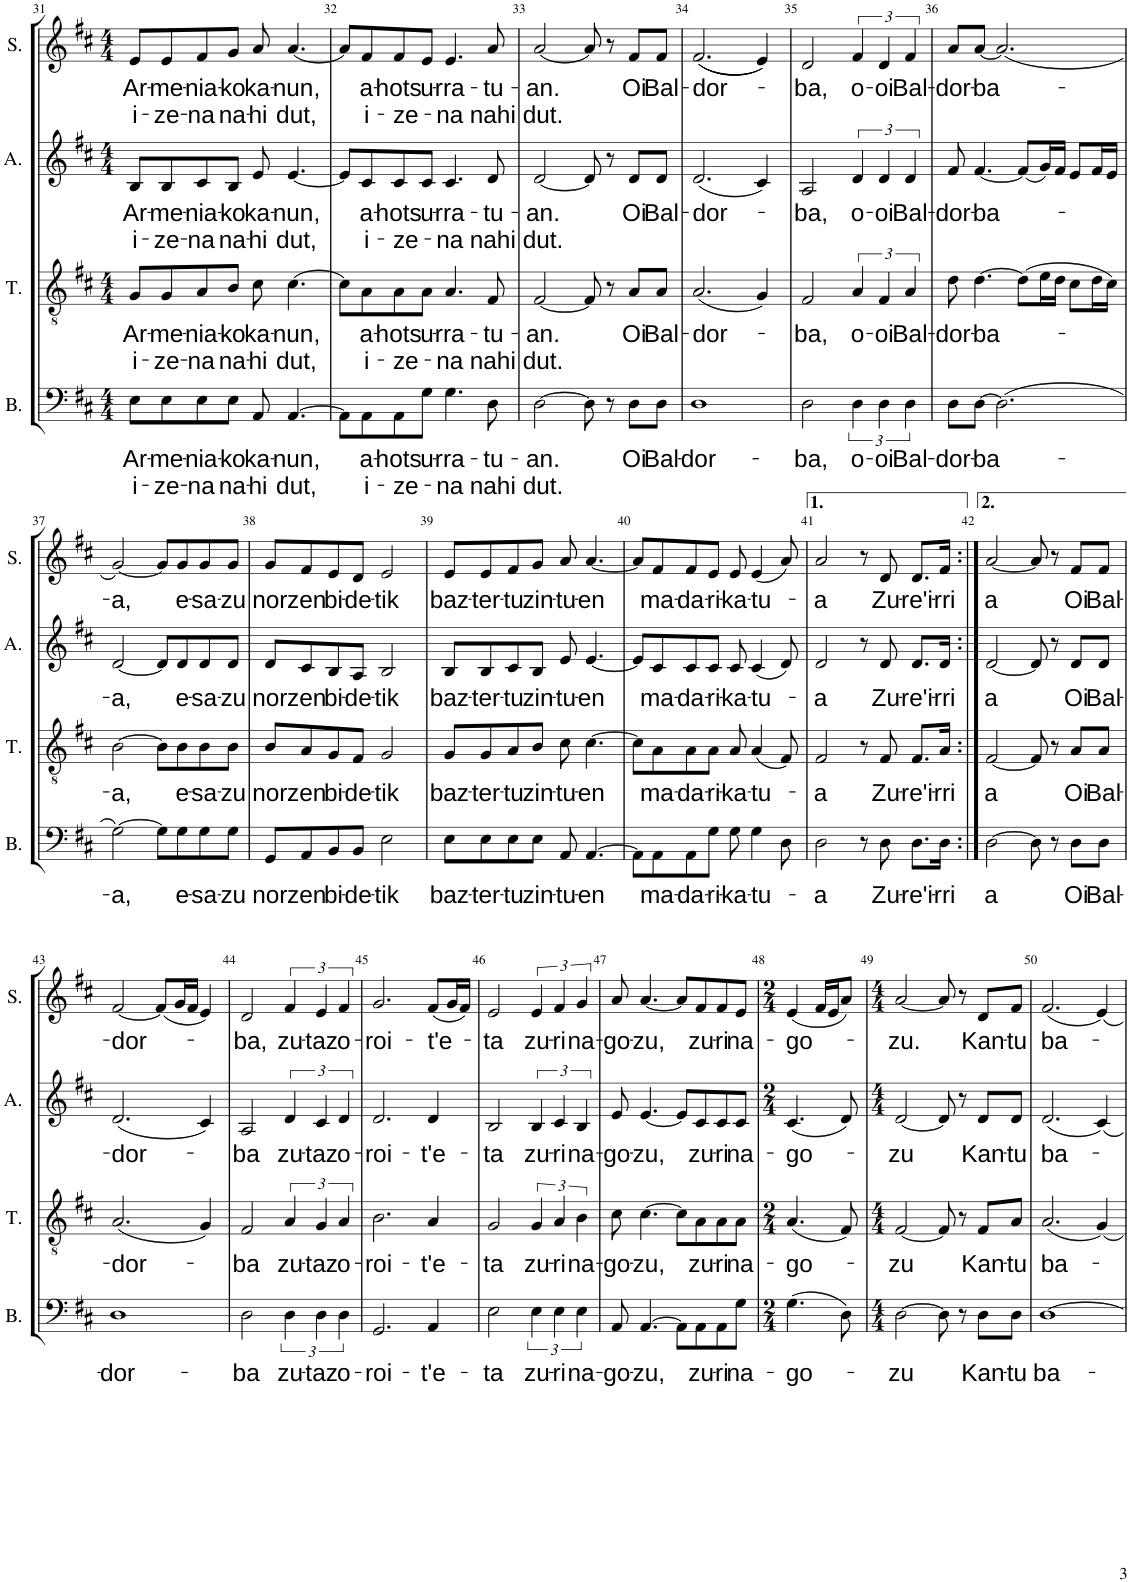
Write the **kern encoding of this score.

**kern	**text	**text	**kern	**text	**text	**kern	**text	**text	**kern	**text	**text
*part4	*part4	*part4	*part3	*part3	*part3	*part2	*part2	*part2	*part1	*part1	*part1
*staff4	*staff4	*staff4	*staff3	*staff3	*staff3	*staff2	*staff2	*staff2	*staff1	*staff1	*staff1
*I"Basse	*	*	*I"Tenor	*	*	*I"Alto	*	*	*I"Soprano	*	*
*I'B.	*	*	*I'T.	*	*	*I'A.	*	*	*I'S.	*	*
!!LO:PB:g=z
*clefF4	*	*	*clefGv2	*	*	*clefG2	*	*	*clefG2	*	*
*k[f#c#]	*	*	*k[f#c#]	*	*	*k[f#c#]	*	*	*k[f#c#]	*	*
*M4/4	*	*	*M4/4	*	*	*M4/4	*	*	*M4/4	*	*
=31	=31	=31	=31	=31	=31	=31	=31	=31	=31	=31	=31
!	!LO:LY:b	!LO:LY:b	!	!LO:LY:b	!LO:LY:b	!	!LO:LY:b	!LO:LY:b	!	!LO:LY:b	!LO:LY:b
8E\L	Ar-	i-	8G/L	Ar-	i-	8B/L	Ar-	i-	8e/L	Ar-	i-
!	!LO:LY:b	!LO:LY:b	!	!LO:LY:b	!LO:LY:b	!	!LO:LY:b	!LO:LY:b	!	!LO:LY:b	!LO:LY:b
8E\	-me-	-ze-	8G/	-me-	-ze-	8B/	-me-	-ze-	8e/	-me-	-ze-
!	!LO:LY:b	!LO:LY:b	!	!LO:LY:b	!LO:LY:b	!	!LO:LY:b	!LO:LY:b	!	!LO:LY:b	!LO:LY:b
8E\	-nia-	-na	8A/	-nia-	-na	8c#/	-nia-	-na	8f#/	-nia-	-na
!	!LO:LY:b	!LO:LY:b	!	!LO:LY:b	!LO:LY:b	!	!LO:LY:b	!LO:LY:b	!	!LO:LY:b	!LO:LY:b
8E\J	-ko	na-	8B/J	-ko	na-	8B/J	-ko	na-	8g/J	-ko	na-
!	!LO:LY:b	!LO:LY:b	!	!LO:LY:b	!LO:LY:b	!	!LO:LY:b	!LO:LY:b	!	!LO:LY:b	!LO:LY:b
8AA/	ka-	-hi	8c#\	ka-	-hi	8e/	ka-	-hi	8a/	ka-	-hi
!	!LO:LY:b	!LO:LY:b	!	!LO:LY:b	!LO:LY:b	!	!LO:LY:b	!LO:LY:b	!	!LO:LY:b	!LO:LY:b
[4.AA/	-nun,	dut,	[4.c#\	-nun,	dut,	[4.e/	-nun,	dut,	[4.a/	-nun,	dut,
=32	=32	=32	=32	=32	=32	=32	=32	=32	=32	=32	=32
8AA\L]	.	.	8c#\L]	.	.	8e/L]	.	.	8a/L]	.	.
!	!LO:LY:b	!LO:LY:b	!	!LO:LY:b	!LO:LY:b	!	!LO:LY:b	!LO:LY:b	!	!LO:LY:b	!LO:LY:b
8AA\	a-	i-	8A\	a-	i-	8c#/	a-	i-	8f#/	a-	i-
!	!LO:LY:b	!LO:LY:b	!	!LO:LY:b	!LO:LY:b	!	!LO:LY:b	!LO:LY:b	!	!LO:LY:b	!LO:LY:b
8AA\	-hots	-ze-	8A\	-hots	-ze-	8c#/	-hots	-ze-	8f#/	-hots	-ze-
!	!LO:LY:b	!	!	!LO:LY:b	!	!	!LO:LY:b	!	!	!LO:LY:b	!
8G\J	u-	.	8A\J	u-	.	8c#/J	u-	.	8e/J	u-	.
!	!LO:LY:b	!LO:LY:b	!	!LO:LY:b	!LO:LY:b	!	!LO:LY:b	!LO:LY:b	!	!LO:LY:b	!LO:LY:b
4.G\	-rra-	-na	4.A/	-rra-	-na	4.c#/	-rra-	-na	4.e/	-rra-	-na
!	!LO:LY:b	!LO:LY:b	!	!LO:LY:b	!LO:LY:b	!	!LO:LY:b	!LO:LY:b	!	!LO:LY:b	!LO:LY:b
8D\	-tu-	nahi	8F#/	-tu-	nahi	8d/	-tu-	nahi	8a/	-tu-	nahi
=33	=33	=33	=33	=33	=33	=33	=33	=33	=33	=33	=33
!	!LO:LY:b	!LO:LY:b	!	!LO:LY:b	!LO:LY:b	!	!LO:LY:b	!LO:LY:b	!	!LO:LY:b	!LO:LY:b
[2D\	-an.	dut.	[2F#/	-an.	dut.	[2d/	-an.	dut.	[2a/	-an.	dut.
8D\]	.	.	8F#/]	.	.	8d/]	.	.	8a/]	.	.
8r	.	.	8r	.	.	8r	.	.	8r	.	.
!	!LO:LY:b	!	!	!LO:LY:b	!	!	!LO:LY:b	!	!	!LO:LY:b	!
8D\L	Oi	.	8A/L	Oi	.	8d/L	Oi	.	8f#/L	Oi	.
!	!LO:LY:b	!	!	!LO:LY:b	!	!	!LO:LY:b	!	!	!LO:LY:b	!
8D\J	Bal-	.	8A/J	Bal-	.	8d/J	Bal-	.	8f#/J	Bal-	.
=34	=34	=34	=34	=34	=34	=34	=34	=34	=34	=34	=34
!	!LO:LY:b	!	!	!LO:LY:b	!	!	!LO:LY:b	!	!	!LO:LY:b	!
1D	-dor-	.	(2.A/	-dor-	.	(2.d/	-dor-	.	((2.f#/	-dor-	.
.	.	.	4G/)	.	.	4c#/)	.	.	4e/))	.	.
=35	=35	=35	=35	=35	=35	=35	=35	=35	=35	=35	=35
!	!LO:LY:b	!	!	!LO:LY:b	!	!	!LO:LY:b	!	!	!LO:LY:b	!
2D\	-ba,	.	2F#/	-ba,	.	2A/	-ba,	.	2d/	-ba,	.
!	!LO:LY:b	!	!	!LO:LY:b	!	!	!LO:LY:b	!	!	!LO:LY:b	!
6D\	o-	.	6A/	o-	.	6d/	o-	.	6f#/	o-	.
!	!LO:LY:b	!	!	!LO:LY:b	!	!	!LO:LY:b	!	!	!LO:LY:b	!
6D\	-oi	.	6F#/	-oi	.	6d/	-oi	.	6d/	-oi	.
!	!LO:LY:b	!	!	!LO:LY:b	!	!	!LO:LY:b	!	!	!LO:LY:b	!
6D\	Bal-	.	6A/	Bal-	.	6d/	Bal-	.	6f#/	Bal-	.
=36	=36	=36	=36	=36	=36	=36	=36	=36	=36	=36	=36
!	!LO:LY:b	!	!	!LO:LY:b	!	!	!LO:LY:b	!	!	!LO:LY:b	!
8D\L	-dor-	.	8d\	-dor-	.	8f#/	-dor-	.	8a/L	-dor-	.
!	!LO:LY:b	!	!	!LO:LY:b	!	!	!LO:LY:b	!	!	!LO:LY:b	!
[8D\J	-ba-	.	[4.d\	-ba-	.	[4.f#/	-ba-	.	[8a/J	-ba-	.
(2.D\]	.	.	.	.	.	.	.	.	(2.a/]	.	.
.	.	.	(8d\L]	.	.	(8f#/L]	.	.	.	.	.
.	.	.	16e\L	.	.	16g/L)	.	.	.	.	.
.	.	.	16d\JJ	.	.	16f#/JJ	.	.	.	.	.
.	.	.	8c#\L	.	.	8e/L	.	.	.	.	.
.	.	.	16d\L	.	.	16f#/L	.	.	.	.	.
.	.	.	16c#\JJ)	.	.	16e/JJ	.	.	.	.	.
!!LO:LB:g=z
=37	=37	=37	=37	=37	=37	=37	=37	=37	=37	=37	=37
!	!LO:LY:b	!	!	!LO:LY:b	!	!	!LO:LY:b	!	!	!LO:LY:b	!
[2G\)	-a,	.	[2B\	-a,	.	[2d/	-a,	.	[2g/)	-a,	.
8G\L]	.	.	8B\L]	.	.	8d/L]	.	.	8g/L]	.	.
!	!LO:LY:b	!	!	!LO:LY:b	!	!	!LO:LY:b	!	!	!LO:LY:b	!
8G\	e-	.	8B\	e-	.	8d/	e-	.	8g/	e-	.
!	!LO:LY:b	!	!	!LO:LY:b	!	!	!LO:LY:b	!	!	!LO:LY:b	!
8G\	-sa-	.	8B\	-sa-	.	8d/	-sa-	.	8g/	-sa-	.
!	!LO:LY:b	!	!	!LO:LY:b	!	!	!LO:LY:b	!	!	!LO:LY:b	!
8G\J	-zu	.	8B\J	-zu	.	8d/J	-zu	.	8g/J	-zu	.
=38	=38	=38	=38	=38	=38	=38	=38	=38	=38	=38	=38
!	!LO:LY:b	!	!	!LO:LY:b	!	!	!LO:LY:b	!	!	!LO:LY:b	!
8GG/L	nor	.	8B/L	nor	.	8d/L	nor	.	8g/L	nor	.
!	!LO:LY:b	!	!	!LO:LY:b	!	!	!LO:LY:b	!	!	!LO:LY:b	!
8AA/	zen	.	8A/	zen	.	8c#/	zen	.	8f#/	zen	.
!	!LO:LY:b	!	!	!LO:LY:b	!	!	!LO:LY:b	!	!	!LO:LY:b	!
8BB/	bi-	.	8G/	bi-	.	8B/	bi-	.	8e/	bi-	.
!	!LO:LY:b	!	!	!LO:LY:b	!	!	!LO:LY:b	!	!	!LO:LY:b	!
8BB/J	-de-	.	8F#/J	-de-	.	8A/J	-de-	.	8d/J	-de-	.
!	!LO:LY:b	!	!	!LO:LY:b	!	!	!LO:LY:b	!	!	!LO:LY:b	!
2E\	-tik	.	2G/	-tik	.	2B/	-tik	.	2e/	-tik	.
=39	=39	=39	=39	=39	=39	=39	=39	=39	=39	=39	=39
!	!LO:LY:b	!	!	!LO:LY:b	!	!	!LO:LY:b	!	!	!LO:LY:b	!
8E\L	baz-	.	8G/L	baz-	.	8B/L	baz-	.	8e/L	baz-	.
!	!LO:LY:b	!	!	!LO:LY:b	!	!	!LO:LY:b	!	!	!LO:LY:b	!
8E\	-ter-	.	8G/	-ter-	.	8B/	-ter-	.	8e/	-ter-	.
!	!LO:LY:b	!	!	!LO:LY:b	!	!	!LO:LY:b	!	!	!LO:LY:b	!
8E\	-tu	.	8A/	-tu	.	8c#/	-tu	.	8f#/	-tu	.
!	!LO:LY:b	!	!	!LO:LY:b	!	!	!LO:LY:b	!	!	!LO:LY:b	!
8E\J	zin-	.	8B/J	zin-	.	8B/J	zin-	.	8g/J	zin-	.
!	!LO:LY:b	!	!	!LO:LY:b	!	!	!LO:LY:b	!	!	!LO:LY:b	!
8AA/	-tu-	.	8c#\	-tu-	.	8e/	-tu-	.	8a/	-tu-	.
!	!LO:LY:b	!	!	!LO:LY:b	!	!	!LO:LY:b	!	!	!LO:LY:b	!
[4.AA/	-en	.	[4.c#\	-en	.	[4.e/	-en	.	[4.a/	-en	.
=40	=40	=40	=40	=40	=40	=40	=40	=40	=40	=40	=40
8AA\L]	.	.	8c#\L]	.	.	8e/L]	.	.	8a/L]	.	.
!	!LO:LY:b	!	!	!LO:LY:b	!	!	!LO:LY:b	!	!	!LO:LY:b	!
8AA\	ma-	.	8A\	ma-	.	8c#/	ma-	.	8f#/	ma-	.
!	!LO:LY:b	!	!	!LO:LY:b	!	!	!LO:LY:b	!	!	!LO:LY:b	!
8AA\	-da-	.	8A\	-da-	.	8c#/	-da-	.	8f#/	-da-	.
!	!LO:LY:b	!	!	!LO:LY:b	!	!	!LO:LY:b	!	!	!LO:LY:b	!
8G\J	-ri-	.	8A\J	-ri-	.	8c#/J	-ri-	.	8e/J	-ri-	.
!	!LO:LY:b	!	!	!LO:LY:b	!	!	!LO:LY:b	!	!	!LO:LY:b	!
8G\	-ka-	.	8A/	-ka-	.	8c#/	-ka-	.	8e/	-ka-	.
!	!LO:LY:b	!	!	!LO:LY:b	!	!	!LO:LY:b	!	!	!LO:LY:b	!
4G\	-tu-	.	(4A/	-tu-	.	(4c#/	-tu-	.	(4e/	-tu-	.
8D\	.	.	8F#/)	.	.	8d/)	.	.	8a/)	.	.
=41	=41	=41	=41	=41	=41	=41	=41	=41	=41	=41	=41
!	!LO:LY:b	!	!	!LO:LY:b	!	!	!LO:LY:b	!	!	!LO:LY:b	!
2D\	-a	.	2F#/	-a	.	2d/	-a	.	2a/	-a	.
8r	.	.	8r	.	.	8r	.	.	8r	.	.
!	!LO:LY:b	!	!	!LO:LY:b	!	!	!LO:LY:b	!	!	!LO:LY:b	!
8D\	Zu-	.	8F#/	Zu-	.	8d/	Zu-	.	8d/	Zu-	.
!	!LO:LY:b	!	!	!LO:LY:b	!	!	!LO:LY:b	!	!	!LO:LY:b	!
8.D\L	-re'i-	.	8.F#/L	-re'i-	.	8.d/L	-re'i-	.	8.d/L	-re'i-	.
!	!LO:LY:b	!	!	!LO:LY:b	!	!	!LO:LY:b	!	!	!LO:LY:b	!
16D\Jk	-rri	.	16A/Jk	-rri	.	16d/Jk	-rri	.	16f#/Jk	-rri	.
=42:|!	=42:|!	=42:|!	=42:|!	=42:|!	=42:|!	=42:|!	=42:|!	=42:|!	=42:|!	=42:|!	=42:|!
!	!LO:LY:b	!	!	!LO:LY:b	!	!	!LO:LY:b	!	!	!LO:LY:b	!
[2D\	a	.	[2F#/	a	.	[2d/	a	.	[2a/	a	.
8D\]	.	.	8F#/]	.	.	8d/]	.	.	8a/]	.	.
8r	.	.	8r	.	.	8r	.	.	8r	.	.
!	!LO:LY:b	!	!	!LO:LY:b	!	!	!LO:LY:b	!	!	!LO:LY:b	!
8D\L	Oi	.	8A/L	Oi	.	8d/L	Oi	.	8f#/L	Oi	.
!	!LO:LY:b	!	!	!LO:LY:b	!	!	!LO:LY:b	!	!	!LO:LY:b	!
8D\J	Bal-	.	8A/J	Bal-	.	8d/J	Bal-	.	8f#/J	Bal-	.
!!LO:LB:g=z
=43	=43	=43	=43	=43	=43	=43	=43	=43	=43	=43	=43
!	!LO:LY:b	!	!	!LO:LY:b	!	!	!LO:LY:b	!	!	!LO:LY:b	!
1D	-dor-	.	(2.A/	-dor-	.	(2.d/	-dor-	.	[2f#/	-dor-	.
.	.	.	.	.	.	.	.	.	(8f#/L]	.	.
.	.	.	.	.	.	.	.	.	16g/L	.	.
.	.	.	.	.	.	.	.	.	16f#/JJ	.	.
.	.	.	4G/)	.	.	4c#/)	.	.	4e/)	.	.
=44	=44	=44	=44	=44	=44	=44	=44	=44	=44	=44	=44
!	!LO:LY:b	!	!	!LO:LY:b	!	!	!LO:LY:b	!	!	!LO:LY:b	!
2D\	-ba	.	2F#/	-ba	.	2A/	-ba	.	2d/	-ba,	.
!	!LO:LY:b	!	!	!LO:LY:b	!	!	!LO:LY:b	!	!	!LO:LY:b	!
6D\	zu-	.	6A/	zu-	.	6d/	zu-	.	6f#/	zu-	.
!	!LO:LY:b	!	!	!LO:LY:b	!	!	!LO:LY:b	!	!	!LO:LY:b	!
6D\	-taz	.	6G/	-taz	.	6c#/	-taz	.	6e/	-taz	.
!	!LO:LY:b	!	!	!LO:LY:b	!	!	!LO:LY:b	!	!	!LO:LY:b	!
6D\	o-	.	6A/	o-	.	6d/	o-	.	6f#/	o-	.
=45	=45	=45	=45	=45	=45	=45	=45	=45	=45	=45	=45
!	!LO:LY:b	!	!	!LO:LY:b	!	!	!LO:LY:b	!	!	!LO:LY:b	!
2.GG/	-roi-	.	2.B\	-roi-	.	2.d/	-roi-	.	2.g/	-roi-	.
!	!LO:LY:b	!	!	!LO:LY:b	!	!	!LO:LY:b	!	!	!LO:LY:b	!
4AA/	-t'e-	.	4A/	-t'e-	.	4d/	-t'e-	.	(8f#/L	-t'e-	.
.	.	.	.	.	.	.	.	.	16g/L	.	.
.	.	.	.	.	.	.	.	.	16f#/JJ)	.	.
=46	=46	=46	=46	=46	=46	=46	=46	=46	=46	=46	=46
!	!LO:LY:b	!	!	!LO:LY:b	!	!	!LO:LY:b	!	!	!LO:LY:b	!
2E\	-ta	.	2G/	-ta	.	2B/	-ta	.	2e/	-ta	.
!	!LO:LY:b	!	!	!LO:LY:b	!	!	!LO:LY:b	!	!	!LO:LY:b	!
6E\	zu-	.	6G/	zu-	.	6B/	zu-	.	6e/	zu-	.
!	!LO:LY:b	!	!	!LO:LY:b	!	!	!LO:LY:b	!	!	!LO:LY:b	!
6E\	-ri	.	6A/	-ri	.	6c#/	-ri	.	6f#/	-ri	.
!	!LO:LY:b	!	!	!LO:LY:b	!	!	!LO:LY:b	!	!	!LO:LY:b	!
6E\	na-	.	6B\	na-	.	6B/	na-	.	6g/	na-	.
=47	=47	=47	=47	=47	=47	=47	=47	=47	=47	=47	=47
!	!LO:LY:b	!	!	!LO:LY:b	!	!	!LO:LY:b	!	!	!LO:LY:b	!
8AA/	-go-	.	8c#\	-go-	.	8e/	-go-	.	8a/	-go-	.
!	!LO:LY:b	!	!	!LO:LY:b	!	!	!LO:LY:b	!	!	!LO:LY:b	!
[4.AA/	-zu,	.	[4.c#\	-zu,	.	[4.e/	-zu,	.	[4.a/	-zu,	.
8AA\L]	.	.	8c#\L]	.	.	8e/L]	.	.	8a/L]	.	.
!	!LO:LY:b	!	!	!LO:LY:b	!	!	!LO:LY:b	!	!	!LO:LY:b	!
8AA\	zu-	.	8A\	zu-	.	8c#/	zu-	.	8f#/	zu-	.
!	!LO:LY:b	!	!	!LO:LY:b	!	!	!LO:LY:b	!	!	!LO:LY:b	!
8AA\	-ri	.	8A\	-ri	.	8c#/	-ri	.	8f#/	-ri	.
!	!LO:LY:b	!	!	!LO:LY:b	!	!	!LO:LY:b	!	!	!LO:LY:b	!
8G\J	na-	.	8A\J	na-	.	8c#/J	na-	.	8e/J	na-	.
=48	=48	=48	=48	=48	=48	=48	=48	=48	=48	=48	=48
*M2/4	*	*	*M2/4	*	*	*M2/4	*	*	*M2/4	*	*
!	!LO:LY:b	!	!	!LO:LY:b	!	!	!LO:LY:b	!	!	!LO:LY:b	!
(4.G\	-go-	.	(4.A/	-go-	.	(4.c#/	-go-	.	(4e/	-go-	.
.	.	.	.	.	.	.	.	.	16f#/LL	.	.
.	.	.	.	.	.	.	.	.	16e/J	.	.
8D\)	.	.	8F#/)	.	.	8d/)	.	.	8a/J)	.	.
=49	=49	=49	=49	=49	=49	=49	=49	=49	=49	=49	=49
*M4/4	*	*	*M4/4	*	*	*M4/4	*	*	*M4/4	*	*
!	!LO:LY:b	!	!	!LO:LY:b	!	!	!LO:LY:b	!	!	!LO:LY:b	!
[2D\	-zu	.	[2F#/	-zu	.	[2d/	-zu	.	[2a/	-zu.	.
8D\]	.	.	8F#/]	.	.	8d/]	.	.	8a/]	.	.
8r	.	.	8r	.	.	8r	.	.	8r	.	.
!	!LO:LY:b	!	!	!LO:LY:b	!	!	!LO:LY:b	!	!	!LO:LY:b	!
8D\L	Kan-	.	8F#/L	Kan-	.	8d/L	Kan-	.	8d/L	Kan-	.
!	!LO:LY:b	!	!	!LO:LY:b	!	!	!LO:LY:b	!	!	!LO:LY:b	!
8D\J	-tu	.	8A/J	-tu	.	8d/J	-tu	.	8f#/J	-tu	.
=50	=50	=50	=50	=50	=50	=50	=50	=50	=50	=50	=50
!	!LO:LY:b	!	!	!LO:LY:b	!	!	!LO:LY:b	!	!	!LO:LY:b	!
[1D	ba-	.	(2.A/	ba-	.	(2.d/	ba-	.	(2.f#/	ba-	.
.	.	.	4G/)	.	.	4c#/)	.	.	4e/)	.	.
=	=	=	=	=	=	=	=	=	=	=	=
*-	*-	*-	*-	*-	*-	*-	*-	*-	*-	*-	*-
